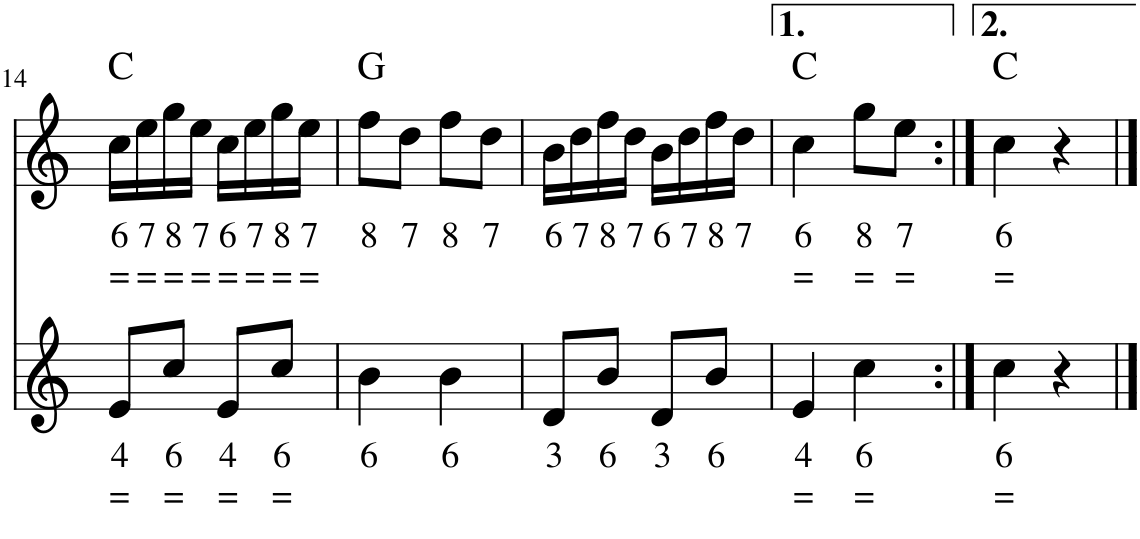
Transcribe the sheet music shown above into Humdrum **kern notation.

**kern	**text	**text	**kern	**text	**text	**harte
*part2	*part2	*part2	*part1	*part1	*part1	*part1
*staff2	*staff2	*staff2	*staff1	*staff1	*staff1	*
*I"Stem	*	*	*I"Stem	*	*	*
!!LO:PB:g=z
*clefG2	*	*	*clefG2	*	*	*
*k[]	*	*	*k[]	*	*	*
*M2/4	*	*	*M2/4	*	*	*
=14	=14	=14	=14	=14	=14	=14
!	!LO:LY:b	!LO:LY:b	!	!LO:LY:b	!LO:LY:b	!
8e/L	4	=	16cc\LL	6	=	C:maj
!	!	!	!	!LO:LY:b	!LO:LY:b	!
.	.	.	16ee\	7	=	.
!	!LO:LY:b	!LO:LY:b	!	!LO:LY:b	!LO:LY:b	!
8cc/J	6	=	16gg\	8	=	.
!	!	!	!	!LO:LY:b	!LO:LY:b	!
.	.	.	16ee\JJ	7	=	.
!	!LO:LY:b	!LO:LY:b	!	!LO:LY:b	!LO:LY:b	!
8e/L	4	=	16cc\LL	6	=	.
!	!	!	!	!LO:LY:b	!LO:LY:b	!
.	.	.	16ee\	7	=	.
!	!LO:LY:b	!LO:LY:b	!	!LO:LY:b	!LO:LY:b	!
8cc/J	6	=	16gg\	8	=	.
!	!	!	!	!LO:LY:b	!LO:LY:b	!
.	.	.	16ee\JJ	7	=	.
=15	=15	=15	=15	=15	=15	=15
!	!LO:LY:b	!	!	!LO:LY:b	!	!
4b\	6	.	8ff\L	8	.	G:maj
!	!	!	!	!LO:LY:b	!	!
.	.	.	8dd\J	7	.	.
!	!LO:LY:b	!	!	!LO:LY:b	!	!
4b\	6	.	8ff\L	8	.	.
!	!	!	!	!LO:LY:b	!	!
.	.	.	8dd\J	7	.	.
=16	=16	=16	=16	=16	=16	=16
!	!LO:LY:b	!	!	!LO:LY:b	!	!
8d/L	3	.	16b\LL	6	.	.
!	!	!	!	!LO:LY:b	!	!
.	.	.	16dd\	7	.	.
!	!LO:LY:b	!	!	!LO:LY:b	!	!
8b/J	6	.	16ff\	8	.	.
!	!	!	!	!LO:LY:b	!	!
.	.	.	16dd\JJ	7	.	.
!	!LO:LY:b	!	!	!LO:LY:b	!	!
8d/L	3	.	16b\LL	6	.	.
!	!	!	!	!LO:LY:b	!	!
.	.	.	16dd\	7	.	.
!	!LO:LY:b	!	!	!LO:LY:b	!	!
8b/J	6	.	16ff\	8	.	.
!	!	!	!	!LO:LY:b	!	!
.	.	.	16dd\JJ	7	.	.
=17	=17	=17	=17	=17	=17	=17
!	!LO:LY:b	!LO:LY:b	!	!LO:LY:b	!LO:LY:b	!
4e/	4	=	4cc\	6	=	C:maj
!	!LO:LY:b	!LO:LY:b	!	!LO:LY:b	!LO:LY:b	!
4cc\	6	=	8gg\L	8	=	.
!	!	!	!	!LO:LY:b	!LO:LY:b	!
.	.	.	8ee\J	7	=	.
=18:|!	=18:|!	=18:|!	=18:|!	=18:|!	=18:|!	=18:|!
!	!LO:LY:b	!LO:LY:b	!	!LO:LY:b	!LO:LY:b	!
4cc\	6	=	4cc\	6	=	C:maj
4r	.	.	4r	.	.	.
==	==	==	==	==	==	==
*-	*-	*-	*-	*-	*-	*-
